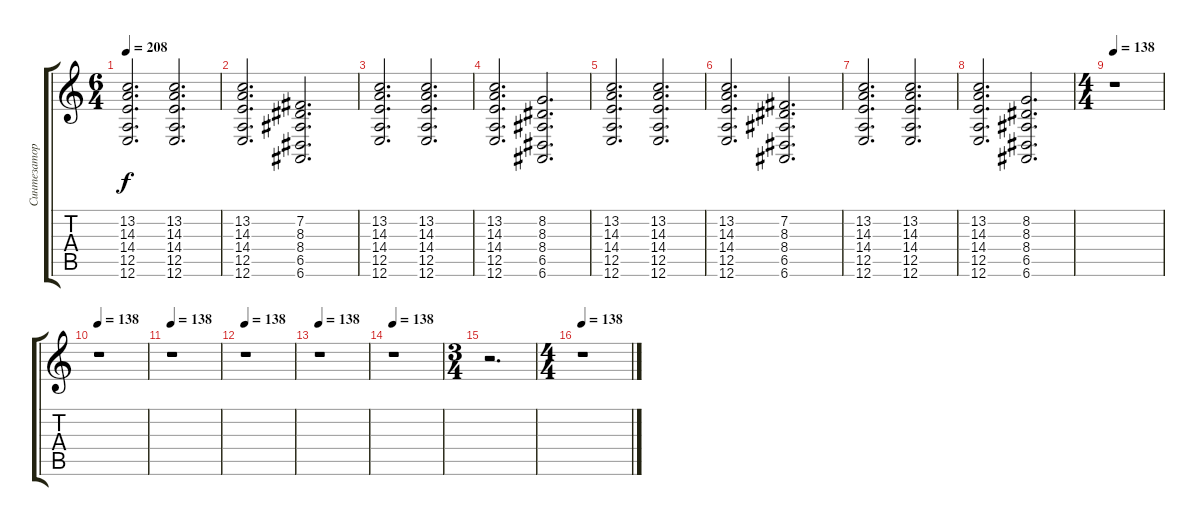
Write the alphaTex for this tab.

\track ("Синтезатор 1 (Мустис)" "Синтезатор") {instrument acousticgrandpiano}
\staff {score tabs}
\tuning (E4 B3 G3 D3 A2 E2) {hide}
\ts (6 4)
\tempo 208
\clef g2
\ks c
(13.2 14.3 14.4 12.5 12.6).2{d dy f} (13.2 14.3 14.4 12.5 12.6).2{d} |
(13.2 14.3 14.4 12.5 12.6).2{d} (7.2 8.3 8.4 6.5 6.6).2{d} |
(13.2 14.3 14.4 12.5 12.6).2{d} (13.2 14.3 14.4 12.5 12.6).2{d} |
(13.2 14.3 14.4 12.5 12.6).2{d} (8.2 8.3 8.4 6.5 6.6).2{d} |
(13.2 14.3 14.4 12.5 12.6).2{d} (13.2 14.3 14.4 12.5 12.6).2{d} |
(13.2 14.3 14.4 12.5 12.6).2{d} (7.2 8.3 8.4 6.5 6.6).2{d} |
(13.2 14.3 14.4 12.5 12.6).2{d} (13.2 14.3 14.4 12.5 12.6).2{d} |
(13.2 14.3 14.4 12.5 12.6).2{d} (8.2 8.3 8.4 6.5 6.6).2{d} |
\ts (4 4)
\tempo 138
r.1 |
\tempo 138
r.1 |
\tempo 138
r.1 |
\tempo 138
r.1 |
\tempo 138
r.1 |
\tempo 138
r.1 |
\ts (3 4)
r.2{d} |
\ts (4 4)
\tempo 138
r.1
